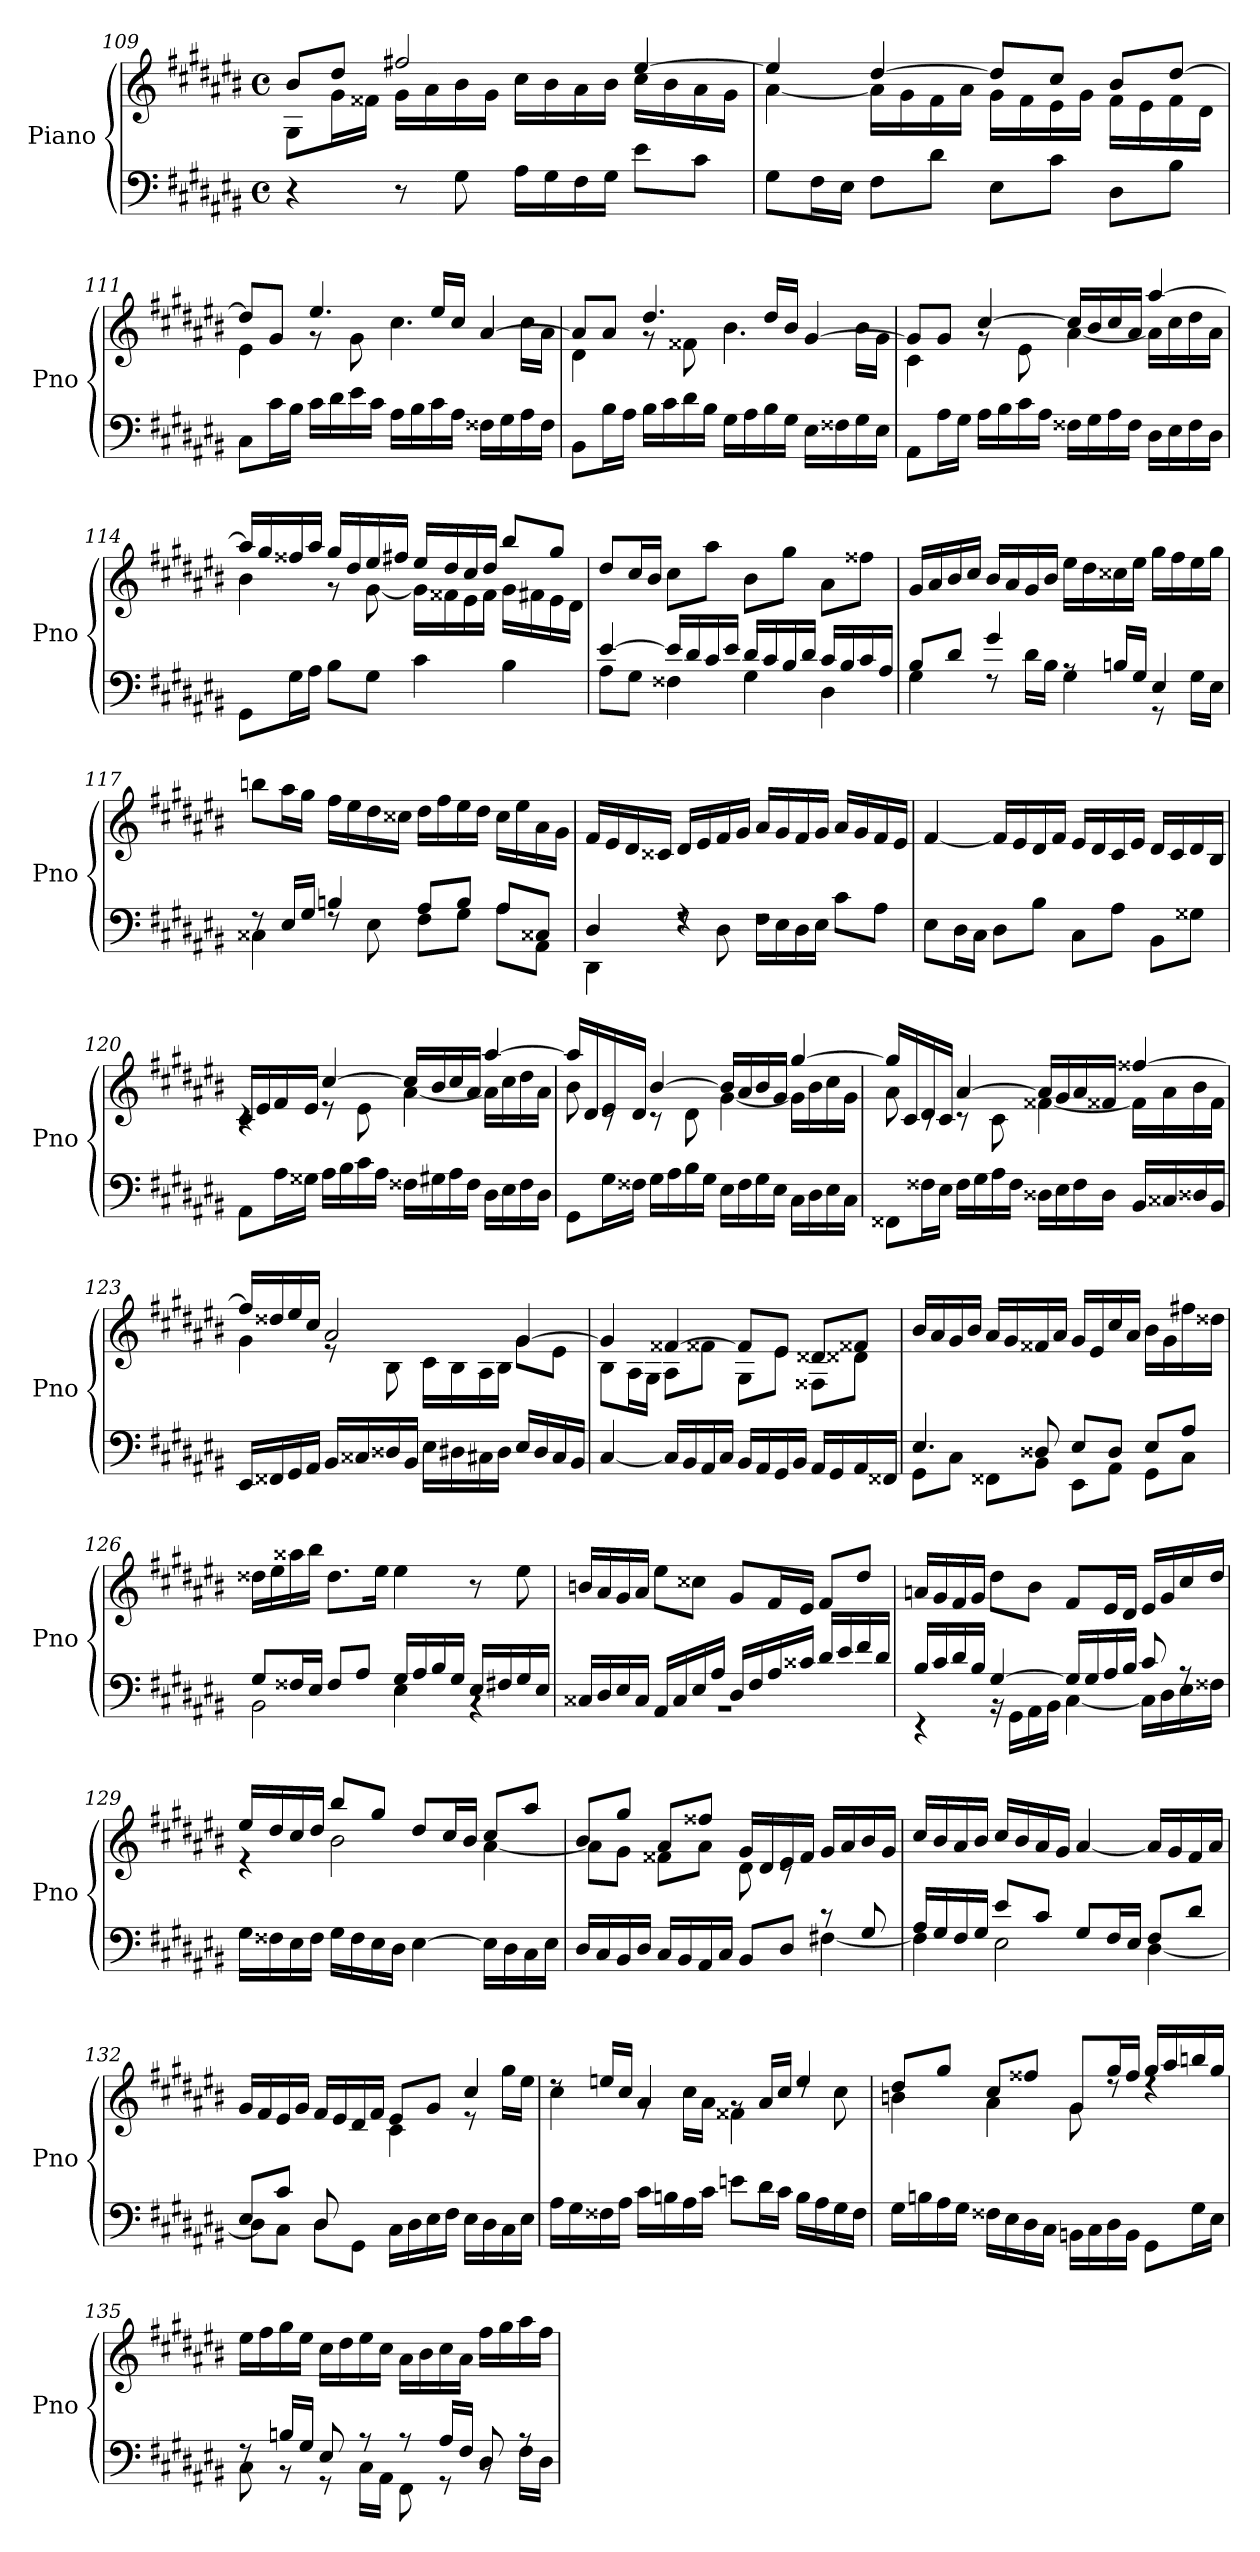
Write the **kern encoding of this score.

**kern	**kern
*part1	*part1
*staff2	*staff1
*I"Piano	*
*I'Pno	*
*clefF4	*clefG2
*k[f#c#g#d#a#e#b#]	*k[f#c#g#d#a#e#b#]
*M4/4	*M4/4
*met(c)	*met(c)
=109	=109
*	*^
4r	8b#/L	8G#\L
.	8dd#/J	16g#\L
.	.	16f##X\JJ
8r	2ff#X/	16g#\LL
.	.	16a#\
8G#\	.	16b#\
.	.	16g#\JJ
16A#\LL	.	16cc#\LL
16G#\	.	16b#\
16F#\	.	16a#\
16G#\JJ	.	16b#\JJ
8e#\L	[4ee#/	16cc#\LL
.	.	16b#\
8c#\J	.	16a#\
.	.	16g#\JJ
!!LO:LB:g=z	!!
=110	=110	=110
8G#\L	4ee#/]	[4a#\
16F#\L	.	.
16E#\JJ	.	.
8F#\L	[4dd#/	16a#\LL]
.	.	16g#\
8d#\J	.	16f#\
.	.	16a#\JJ
8E#\L	8dd#/L]	16g#\LL
.	.	16f#\
8c#\J	8cc#/J	16e#\
.	.	16g#\JJ
8D#\L	8b#/L	16f#\LL
.	.	16e#\
8B#\J	[8dd#/J	16f#\
.	.	16d#\JJ
=111	=111	=111
8C#\L	8dd#/L]	4e#\
16c#\L	8g#/J	.
16B#\JJ	.	.
16c#\LL	4.ee#/	8rg
16d#\	.	.
16e#\	.	8g#\
16c#\JJ	.	.
16A#\LL	.	4.cc#\
16B#\	.	.
16c#\	16ee#/LL	.
16A#\JJ	16cc#/JJ	.
16F##X\LL	[4a#/	.
16G#\	.	.
16A#\	.	16cc#\LL
16F##\JJ	.	16a#\JJ
!!LO:LB:g=z	!!
=112	=112	=112
8BB#\L	8a#/L]	4d#\
16B#\L	8a#/J	.
16A#\JJ	.	.
16B#\LL	4.dd#/	8rg
16c#\	.	.
16d#\	.	8f##X\
16B#\JJ	.	.
16G#\LL	.	4.b#\
16A#\	.	.
16B#\	16dd#/LL	.
16G#\JJ	16b#/JJ	.
16E#\LL	[4g#/	.
16F##X\	.	.
16G#\	.	16b#\LL
16E#\JJ	.	16g#\JJ
=113	=113	=113
8AA#\L	8g#/L]	4c#\
16A#\L	8g#/J	.
16G#\JJ	.	.
16A#\LL	[4cc#/	8rg
16B#\	.	.
16c#\	.	8e#\
16A#\JJ	.	.
16F##X\LL	16cc#/LL]	[4a#\
16G#\	16b#/	.
16A#\	16cc#/	.
16F##\JJ	16a#/JJ	.
16D#\LL	[4aa#/	16a#\LL]
16E#\	.	16cc#\
16F##\	.	16dd#\
16D#\JJ	.	16a#\JJ
!!LO:PB:g=z	!!
=114	=114	=114
8GG#\L	16aa#/LL]	4b#\
.	16gg#/	.
16G#\L	16ff##X/	.
16A#\JJ	16aa#/JJ	.
8B#\L	16gg#/LL	8r
.	16dd#/	.
8G#\J	16ee#/	[8g#\
.	16ff#X/JJ	.
4c#\	16ee#/LL	16g#\LL]
.	16dd#/	16f##X\
.	16cc#/	16e#\
.	16dd#/JJ	16f##\JJ
4B#\	8bb#/L	16g#\LL
.	.	16f#X\
.	8gg#/J	16e#\
.	.	16d#\JJ
*	*v	*v
=115	=115
*^	*
[4e#/	8A#\L	8dd#/L
.	8G#\J	16cc#/L
.	.	16b#/JJ
16e#/LL]	4F##X\	8cc#\L
16d#/	.	.
16c#/	.	8aa#\J
16e#/JJ	.	.
16d#/LL	4G#\	8b#\L
16c#/	.	.
16B#/	.	8gg#\J
16d#/JJ	.	.
16c#/LL	4D#\	8a#\L
16B#/	.	.
16c#/	.	8ff##X\J
16A#/JJ	.	.
!!LO:LB:g=z
=116	=116	=116
8B#/L	4G#\	16g#/LL
.	.	16a#/
8d#/J	.	16b#/
.	.	16cc#/JJ
4g#/	8rF	16b#/LL
.	.	16a#/
.	16d#\LL	16g#/
.	16B#\JJ	16b#/JJ
8rA	4G#\	16ee#\LL
.	.	16dd#\
16Bn/LL	.	16cc##X\
16G#/JJ	.	16ee#\JJ
4E#/	8r	16gg#\LL
.	.	16ff#\
.	16G#\LL	16ee#\
.	16E#\JJ	16gg#\JJ
=117	=117	=117
8rF	4C##X\	8bbn\L
16E#/LL	.	16aa#\L
16G#/JJ	.	16gg#\JJ
4Bn/	8rF	16ff#\LL
.	.	16ee#\
.	8E#\	16dd#\
.	.	16cc##X\JJ
8A#/L	8F#\L	16dd#\LL
.	.	16ff#\
8B/J	8G#\J	16ee#\
.	.	16dd#\JJ
8A#/L	8A#\L	16cc##i\LL
.	.	16ee#\
8C##X/J	8AA#\J	16a#\
.	.	16g#\JJ
!!LO:LB:g=z
=118	=118	=118
4D#/	4DD#\	16f#/LL
.	.	16e#/
.	.	16d#/
.	.	16c##X/JJ
4rF	8rF	16d#/LL
.	.	16e#/
.	8D#\	16f#/
.	.	16g#/JJ
2rF	16F#\LL	16a#/LL
.	16E#\	16g#/
.	16D#\	16f#/
.	16E#\JJ	16g#/JJ
.	8c#\L	16a#/LL
.	.	16g#/
.	8A#\J	16f#/
.	.	16e#/JJ
*v	*v	*
=119	=119
8E#\L	[4f#/
16D#\L	.
16C#\JJ	.
8D#\L	16f#/LL]
.	16e#/
8B#\J	16d#/
.	16f#/JJ
8C#\L	16e#/LL
.	16d#/
8A#\J	16c#/
.	16e#/JJ
8BB#\L	16d#/LL
.	16c#/
8G##X\J	16d#/
.	16B#/JJ
!!LO:LB:g=z
=120	=120
*	*^
8AA#\L	16c#/LL	4rc
.	16e#/	.
16A#\L	16f#/	.
16G##X\JJ	16e#/JJ	.
16A#\LL	[4cc#/	8re
16B#\	.	.
16c#\	.	8e#\
16A#\JJ	.	.
16F##X\LL	16cc#/LL]	[4a#\
16G#X\	16b#/	.
16A#\	16cc#/	.
16F##\JJ	16a#/JJ	.
16D#\LL	[4aa#/	16a#\LL]
16E#\	.	16cc#\
16F##i\	.	16dd#\
16D#\JJ	.	16a#\JJ
=121	=121	=121
8GG#\L	16aa#/LL]	8b#\
.	16d#/	.
16G#\L	16e#/	8rc
16F##X\JJ	16d#/JJ	.
16G#\LL	[4b#/	8rc
16A#\	.	.
16B#\	.	8d#\
16G#\JJ	.	.
16E#\LL	16b#/LL]	[4g#\
16F##i\	16a#/	.
16G#\	16b#/	.
16E#\JJ	16g#/JJ	.
16C#\LL	[4gg#/	16g#\LL]
16D#\	.	16b#\
16E#\	.	16cc#\
16C#\JJ	.	16g#\JJ
!!LO:PB:g=z	!!
=122	=122	=122
8FF##X\L	16gg#/LL]	8a#\
.	16c#/	.
16F##X\L	16d#/	8rc
16E#\JJ	16c#/JJ	.
16F##\LL	[4a#/	8rc
16G#\	.	.
16A#\	.	8c#\
16F##\JJ	.	.
16D##X\LL	16a#/LL]	[4f##X\
16E#\	16g#/	.
16F##\	16a#/	.
16D##\JJ	16f##X/JJ	.
16BB#/LL	[4ff##X/	16f##\LL]
16C##X/	.	16a#\
16D##X/	.	16b#\
16BB#/JJ	.	16f##i\JJ
=123	=123	=123
16EE#/LL	16ff##/LL]	4g#\
16FF##X/	16dd##X/	.
16GG#/	16ee#/	.
16AA#/JJ	16cc#/JJ	.
16BB#/LL	2a#/	8re
16C##X/	.	.
16D##X/	.	8B#\
16BB#/JJ	.	.
16E#\LL	.	16c#\LL
16D#X\	.	16B#\
16C#X\	.	16A#\
16D#\JJ	.	16B#\JJ
16E#/LL	[4g#/	8g#\L
16D#/	.	.
16C#/	.	8e#\J
16BB#/JJ	.	.
!!LO:LB:g=z	!!
=124	=124	=124
[4C#/	4g#/]	8B#\L
.	.	16A#\L
.	.	16G#\JJ
16C#/LL]	[4f##X/	8A#\L
16BB#/	.	.
16AA#/	.	8f##X\J
16C#/JJ	.	.
16BB#/LL	8f##/L]	8G#\L
16AA#/	.	.
16GG#/	8e#/J	8e#\J
16BB#/JJ	.	.
16AA#/LL	8d##X/L	8F##X\L
16GG#/	.	.
16AA#/	8f##X/J	8d##X\J
16FF##X/JJ	.	.
*	*v	*v
=125	=125
*^	*
4.E#/	8GG#\L	16b#/LL
.	.	16a#/
.	8C#\J	16g#/
.	.	16b#/JJ
.	8FF##X\L	16a#/LL
.	.	16g#/
8D##X/	8BB#\J	16f##X/
.	.	16a#/JJ
8E#/L	8EE#\L	16g#/LL
.	.	16e#/
8D##/J	8AA#\J	16cc#/
.	.	16a#/JJ
8E#/L	8GG#\L	16b#\LL
.	.	16g#\
8A#/J	8C#\J	16ff#X\
.	.	16dd##X\JJ
!!LO:LB:g=z
=126	=126	=126
8G#/L	2BB#\	16dd##X\LL
.	.	16ee#\
16F##X/L	.	16aa##X\
16E#/JJ	.	16bb#\JJ
8F##/L	.	8.dd##i\L
8A#/J	.	.
.	.	16ee#\Jk
16G#/LL	4E#\	4ee#\
16A#/	.	.
16B#/	.	.
16G#/JJ	.	.
16E#/LL	4rBB	8r
16F#X/	.	.
16G#/	.	8ee#\
16E#/JJ	.	.
=127	=127	=127
16C##X/LL	1rBB	16bn/LL
16D#/	.	16a#/
16E#/	.	16g#/
16C##/JJ	.	16a#/JJ
16AA#/LL	.	8ee#\L
16C##i/	.	.
16E#/	.	8cc##X\J
16A#/JJ	.	.
16D#/LL	.	8g#/L
16F#/	.	.
16A#/	.	16f#/L
16c##X/JJ	.	16e#/JJ
16d#/LL	.	8f#/L
16e#/	.	.
16f#/	.	8dd#/J
16d#/JJ	.	.
!!LO:LB:g=z
=128	=128	=128
16B#/LL	4r	16an/LL
16c#/	.	16g#/
16d#/	.	16f#/
16B#/JJ	.	16g#/JJ
[4G#/	16rBB	8dd#\L
.	16GG#\LL	.
.	16AA#\	8b#\J
.	16BB#\JJ	.
16G#/LL]	[4C#\	8f#/L
16G#/	.	.
16A#/	.	16e#/L
16B#/JJ	.	16d#/JJ
8c#/	16C#\LL]	16e#/LL
.	16D#\	16g#/
8rA	16E#\	16cc#/
.	16F##X\JJ	16dd#/JJ
*v	*v	*
=129	=129
*	*^
16G#\LL	16ee#/LL	4r
16F##X\	16dd#/	.
16E#\	16cc#/	.
16F##\JJ	16dd#/JJ	.
16G#\LL	8bb#/L	2b#\
16F##i\	.	.
16E#\	8gg#/J	.
16D#\JJ	.	.
[4E#\	8dd#/L	.
.	16cc#/L	.
.	16b#/JJ	.
16E#\LL]	8cc#/L	[4a#\
16D#\	.	.
16C#\	8aa#/J	.
16E#\JJ	.	.
!!LO:PB:g=z	!!
=130	=130	=130
*^	*	*
2.rBByy	16D#/LL	8b#/L	8a#\L]
.	16C#/	.	.
.	16BB#/	8gg#/J	8g#\J
.	16D#/JJ	.	.
.	16C#/LL	8a#/L	8f##X\L
.	16BB#/	.	.
.	16AA#/	8ff##X/J	8a#\J
.	16C#/JJ	.	.
.	8BB#/L	16g#/LL	8d#\
.	.	16d#/	.
.	8D#/J	16e#/	8rc
.	.	16f##/JJ	.
8rc	[4F#X\	16g#/LL	4ryy
.	.	16a#/	.
8G#/	.	16b#/	.
.	.	16g#/JJ	.
*	*	*v	*v
=131	=131	=131
16A#/LL	4F#\]	16cc#/LL
16G#/	.	16b#/
16F#/	.	16a#/
16G#/JJ	.	16b#/JJ
8e#/L	2E#\	16cc#/LL
.	.	16b#/
8c#/J	.	16a#/
.	.	16g#/JJ
8G#/L	.	[4a#/
16F#/L	.	.
16E#/JJ	.	.
8F#/L	[4D#\	16a#/LL]
.	.	16g#/
8d#/J	.	16f#/
.	.	16a#/JJ
!!LO:LB:g=z
=132	=132	=132
*	*	*^
*	*	*	*^
8E#/L	8D#\L]	16g#/LL	2.ryy	4.ryy
.	.	16f#/	.	.
8c#/J	8C#\J	16e#/	.	.
.	.	16g#/JJ	.	.
8D#/L	8D#\L	16f#/LL	.	.
.	.	16e#/	.	.
4.ryy	8GG#\J	16d#/	.	8B#\J
.	.	16f#/JJ	.	.
.	16C#\LL	8e#/L	.	4c#\
.	16D#\	.	.	.
.	16E#\	8g#/J	.	.
.	16F#\JJ	.	.	.
4rAyy	16E#\LL	4cc#/	8r	4ryy
.	16D#\	.	.	.
.	16C#\	.	16gg#\LL	.
.	16E#\JJ	.	16ee#\JJ	.
*v	*v	*	*	*
*	*	*v	*v
=133	=133	=133
16A#\LL	8rdd	4cc#\
16G#\	.	.
16F##X\	16een/LL	.
16A#\JJ	16cc#/JJ	.
16c#\LL	4a#/	8rg
16Bn\	.	.
16A#\	.	16cc#\LL
16c#\JJ	.	16a#\JJ
8en\L	8rg	4f##X\
16d#\L	16a#/LL	.
16c#\JJ	16cc#/JJ	.
16B\LL	4ee/	8rdd
16A#\	.	.
16G#\	.	8cc#\
16F##i\JJ	.	.
!!LO:LB:g=z	!!
=134	=134	=134
16G#\LL	8dd#/L	4bn\
16Bn\	.	.
16A#\	8gg#/J	.
16G#\JJ	.	.
16F##X\LL	8cc#/L	4a#\
16E#\	.	.
16D#\	8ff##X/J	.
16C#\JJ	.	.
16BBn\LL	8g#/L	8g#\
16C#\	.	.
16D#\	16gg#/L	8rdd
16BB\JJ	16ff##i/JJ	.
8GG#\L	16gg#/LL	4rdd
.	16aa#/	.
16G#\L	16bbn/	.
16E#\JJ	16gg#/JJ	.
*	*v	*v
=135	=135
*^	*
8rF	8C#\	16ee#\LL
.	.	16ff#\
16Bn/LL	8r	16gg#\
16G#/JJ	.	16ee#\JJ
8E#/	8r	16cc#\LL
.	.	16dd#\
8r	16C#\LL	16ee#\
.	16AA#\JJ	16cc#\JJ
8r	8FF#\	16a#\LL
.	.	16b#\
16A#/LL	8r	16cc#\
16F#/JJ	.	16a#\JJ
8D#/	8rBB	16ff#\LL
.	.	16gg#\
8rA	16F#\LL	16aa#\
.	16D#\JJ	16ff#\JJ
*v	*v	*
=	=
*-	*-
